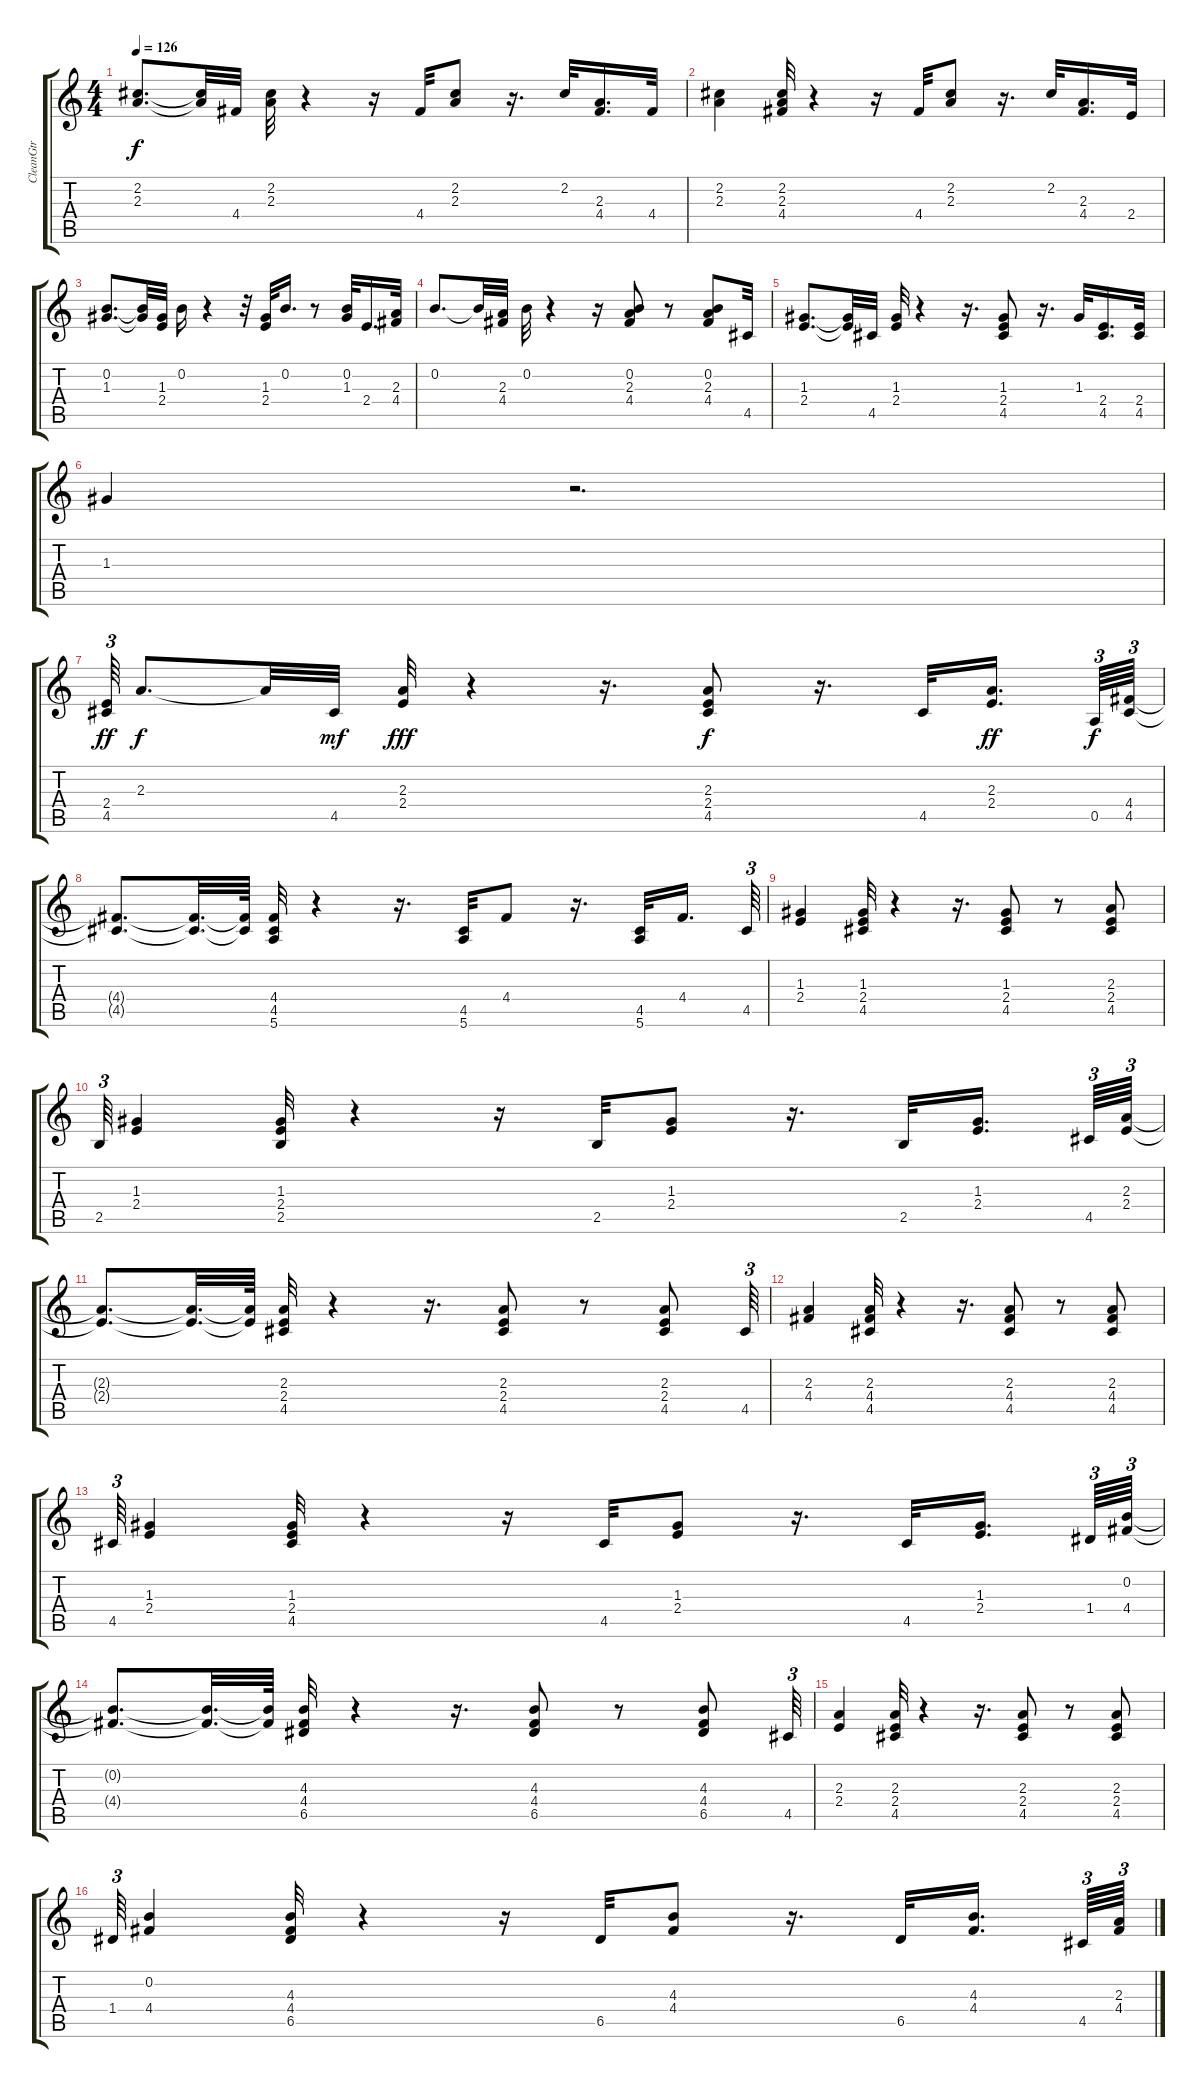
\track ("CleanGtr" "CleanGtr") {instrument electricguitarclean}
\staff {score tabs}
\tuning (E4 B3 G3 D3 A2 E2) {hide}
\ts (4 4)
\tempo 126
\clef g2
\ks c
(2.2 2.3).8{d dy f} (2.2{t} 2.3{t}).32 4.4.32 (2.2 2.3).32 r.4 r.16 4.4.32 (2.2 2.3).8 r.16{d} 2.2.32 (2.3 4.4).16{d} 4.4.32 |
(2.2 2.3).4 (2.2 2.3 4.4).32 r.4 r.16 4.4.32 (2.2 2.3).8 r.16{d} 2.2.32 (2.3 4.4).16{d} 2.4.32 |
(0.2 1.3).8{d} (0.2{t} 1.3{t}).32 (1.3 2.4).32 0.2.16 r.4 r.32 (1.3 2.4).32 0.2.16{d} r.8 (0.2 1.3).32 2.4.16{d} (2.3 4.4).32 |
0.2.8{d} 0.2{t}.32 (2.3 4.4).32 0.2.32 r.4 r.16 (0.2 2.3 4.4).8 r.8 (0.2 2.3 4.4).8 4.5.32 |
(1.3 2.4).8{d} (1.3{t} 2.4{t}).32 4.5.32 (1.3 2.4).32 r.4 r.16{d} (1.3 2.4 4.5).8 r.16{d} 1.3.32 (2.4 4.5).16{d} (2.4 4.5).32 |
1.3.4 r.2{d} |
(2.4 4.5).64{tu (3 2) dy ff} 2.3.8{d dy f} 2.3{t}.32 4.5.32{dy mf} (2.3 2.4).32{dy fff} r.4 r.16{d} (2.3 2.4 4.5).8{dy f} r.16{d} 4.5.32 (2.3 2.4).16{d dy ff} 0.5.64{tu (3 2) dy f} (4.4 4.5).64{tu (3 2)} |
(4.4{t} 4.5{t}).8{d} (4.4{t} 4.5{t}).32{d} (4.4{t} 4.5{t}).64 (4.4 4.5 5.6).32 r.4 r.16{d} (4.5 5.6).32 4.4.8 r.16{d} (4.5 5.6).32 4.4.16{d} 4.5.64{tu (3 2)} |
(1.3 2.4).4 (1.3 2.4 4.5).32 r.4 r.16{d} (1.3 2.4 4.5).8 r.8 (2.3 2.4 4.5).8 |
2.5.64{tu (3 2)} (1.3 2.4).4 (1.3 2.4 2.5).32 r.4 r.16 2.5.32 (1.3 2.4).8 r.16{d} 2.5.32 (1.3 2.4).16{d} 4.5.64{tu (3 2)} (2.3 2.4).64{tu (3 2)} |
(2.3{t} 2.4{t}).8{d} (2.3{t} 2.4{t}).32{d} (2.3{t} 2.4{t}).64 (2.3 2.4 4.5).32 r.4 r.16{d} (2.3 2.4 4.5).8 r.8 (2.3 2.4 4.5).8 4.5.64{tu (3 2)} |
(2.3 4.4).4 (2.3 4.4 4.5).32 r.4 r.16{d} (2.3 4.4 4.5).8 r.8 (2.3 4.4 4.5).8 |
4.5.64{tu (3 2)} (1.3 2.4).4 (1.3 2.4 4.5).32 r.4 r.16 4.5.32 (1.3 2.4).8 r.16{d} 4.5.32 (1.3 2.4).16{d} 1.4.64{tu (3 2)} (0.2 4.4).64{tu (3 2)} |
(0.2{t} 4.4{t}).8{d} (0.2{t} 4.4{t}).32{d} (0.2{t} 4.4{t}).64 (4.3 4.4 6.5).32 r.4 r.16{d} (4.3 4.4 6.5).8 r.8 (4.3 4.4 6.5).8 4.5.64{tu (3 2)} |
(2.3 2.4).4 (2.3 2.4 4.5).32 r.4 r.16{d} (2.3 2.4 4.5).8 r.8 (2.3 2.4 4.5).8 |
1.4.64{tu (3 2)} (0.2 4.4).4 (4.3 4.4 6.5).32 r.4 r.16 6.5.32 (4.3 4.4).8 r.16{d} 6.5.32 (4.3 4.4).16{d} 4.5.64{tu (3 2)} (2.3 4.4).64{tu (3 2)}
